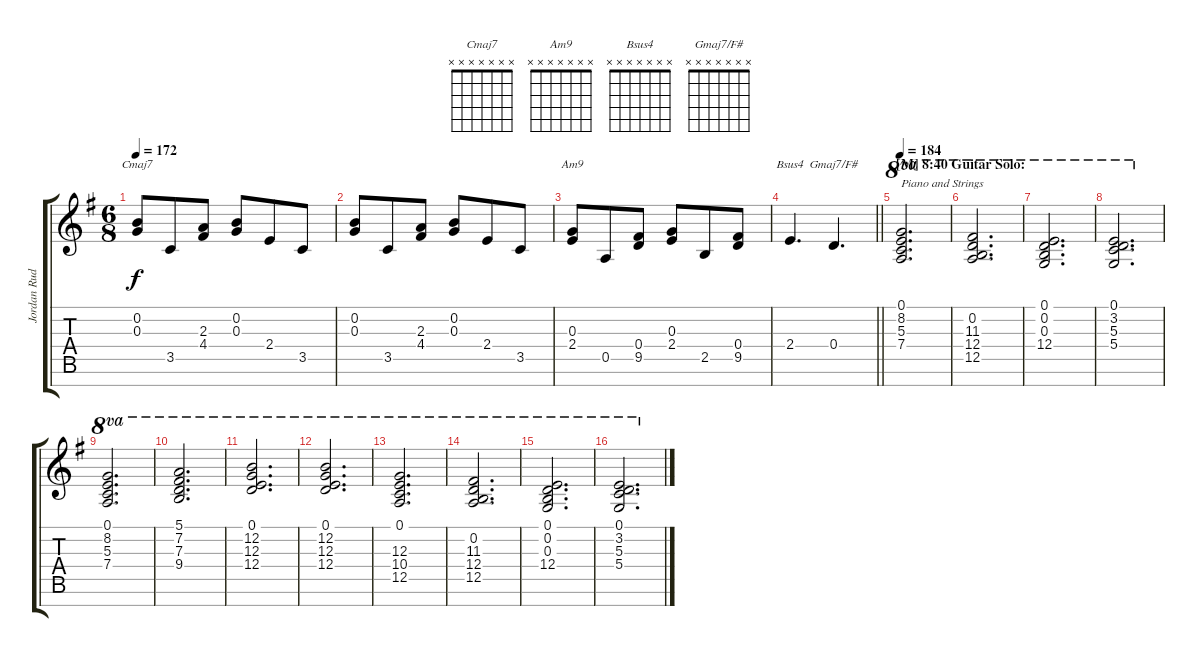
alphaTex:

\track ("Jordan Rudess - Right Hand" "Jordan Rud") {instrument lead3calliope}
\staff {score tabs}
\tuning (E5 B4 G4 D4 A3 E3 B2) {hide}
\chord ("Cmaj7" x x x x x x x)
\chord ("Am9" x x x x x x x)
\chord ("Bsus4" x x x x x x x)
\chord ("Gmaj7/F#" x x x x x x x)
\ts (6 8)
\tempo 172
\clef g2
\ks g
(0.2 0.3).8{ch "Cmaj7" dy f} 3.5.8 (2.3 4.4).8 (0.2 0.3).8 2.4.8 3.5.8 |
(0.2 0.3).8 3.5.8 (2.3 4.4).8 (0.2 0.3).8 2.4.8 3.5.8 |
(0.3 2.4).8{ch "Am9"} 0.5.8 (0.4 9.5).8 (0.3 2.4).8 2.5.8 (0.4 9.5).8 |
\barLineRight lightlight
2.4.4{d ch "Bsus4"} 0.4.4{d ch "Gmaj7/F#"} |
\section ("" "[M] 8:40 Guitar Solo:")
\tempo 184
(0.1 8.2 5.3 7.4).2{d ot 8va txt "Piano and Strings" volume 13 instrument acousticgrandpiano} |
(0.2 11.3 12.4 12.5).2{d ot 8va} |
(0.1 0.2 0.3 12.4).2{d ot 8va} |
(0.1 3.2 5.3 5.4).2{d ot 8va} |
(0.1 8.2 5.3 7.4).2{d ot 8va} |
(5.1 7.2 7.3 9.4).2{d ot 8va} |
(0.1 12.2 12.3 12.4).2{d ot 8va} |
(0.1 12.2 12.3 12.4).2{d ot 8va} |
(0.1 12.3 10.4 12.5).2{d ot 8va} |
(0.2 11.3 12.4 12.5).2{d ot 8va} |
(0.1 0.2 0.3 12.4).2{d ot 8va} |
(0.1 3.2 5.3 5.4).2{d ot 8va}
